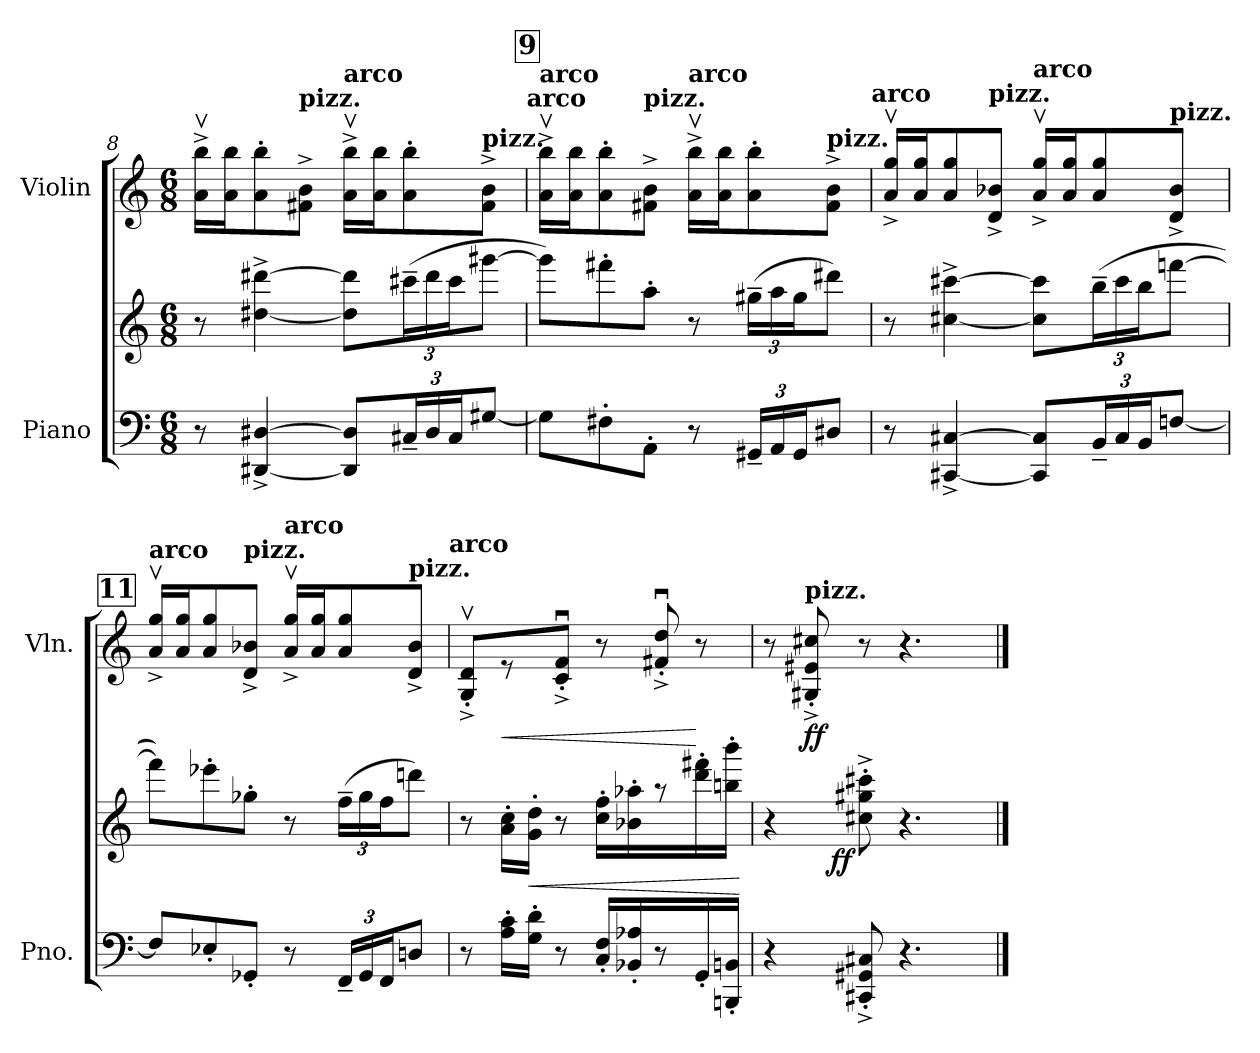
**kern	**kern	**dynam	**kern	**dynam
*part2	*part2	*part2	*part1	*part1
*staff3	*staff2	*staff2/3	*staff1	*staff1
*I"Piano	*	*	*I"Violin	*
*I'Pno.	*	*	*I'Vln.	*
*clefF4	*clefG2	*	*clefG2	*
*k[]	*k[]	*	*k[]	*
*C:	*C:	*	*C:	*
*M6/8	*M6/8	*	*M6/8	*
=8	=8	=8	=8	=8
8r	8r	.	16a\v>^> 16bb\v>^>LL	.
.	.	.	16a\ 16bb\J	.
[4DD#X/^< [4D#X/^<	[4dd#X\^> [4ddd#X\^>	.	8a\'> 8bb\'>	.
!	!	!	!LO:TX:a:B:t=pizz.	!
.	.	.	8f#X\^> 8b\^>J	.
!	!	!	!LO:TX:a:B:t=arco	!
8DD#/] 8D#/]L	8dd#\] 8ddd#\]L	.	16a\v>^> 16bb\v>^>LL	.
.	.	.	16a\ 16bb\J	.
24C#X~</L	(>24ccc#X~>\L	.	8a\'> 8bb\'>	.
24D#/	24ddd#\	.	.	.
24C#/J	24ccc#\J	.	.	.
!	!	!	!LO:TX:a:B:t=pizz.	!
[8G#X/J	[8ggg#X\J	.	8f#\^> 8b\^>J	.
!	!	!	!LO:TX:a:B:t=arco	!
!!LO:LB:g=z
!!LO:REH:place=s1:a:t=9
=9	=9	=9	=9	=9
!	!	!	!LO:TX:a:B:t=arco	!
8G#\L]	8ggg#\L])	.	16a\v>^> 16bb\v>^>LL	.
.	.	.	16a\ 16bb\J	.
8F#X'>\	8fff#X'>\	.	8a\'> 8bb\'>	.
!	!	!	!LO:TX:a:B:t=pizz.	!
8AA'>\J	8aa'>\J	.	8f#X\^> 8b\^>J	.
!	!	!	!LO:TX:a:B:t=arco	!
8r	8r	.	16a\v>^> 16bb\v>^>LL	.
.	.	.	16a\ 16bb\J	.
24GG#X~</LL	(>24gg#X~>\LL	.	8a\'> 8bb\'>	.
24AA/	24aa\	.	.	.
24GG#/J	24gg#\J	.	.	.
!	!	!	!LO:TX:a:B:t=pizz.	!
8D#X/J	8ddd#X\J)	.	8f#\^> 8b\^>J	.
!	!	!	!LO:TX:a:B:t=arco	!
=10	=10	=10	=10	=10
8r	8r	.	16a/v>^< 16gg/v>^<LL	.
.	.	.	16a/ 16gg/J	.
[4CC#X/^< [4C#X/^<	[4cc#X\^> [4ccc#X\^>	.	8a/ 8gg/	.
!	!	!	!LO:TX:a:B:t=pizz.	!
.	.	.	8d/^< 8b-X/^<J	.
!	!	!	!LO:TX:a:B:t=arco	!
8CC#/] 8C#/]L	8cc#\] 8ccc#\]L	.	16a/v>^< 16gg/v>^<LL	.
.	.	.	16a/ 16gg/J	.
24BB~</L	(>24bb~>\L	.	8a/ 8gg/	.
24C#/	24ccc#\	.	.	.
24BB/J	24bb\J	.	.	.
!	!	!	!LO:TX:a:B:t=pizz.	!
[8Fn/J	[8fffn\J	.	8d/^< 8b-/^<J	.
!!LO:LB:g=z
!!LO:REH:place=s1:a:t=11
=11	=11	=11	=11	=11
!	!	!	!LO:TX:a:B:t=arco	!
8F/L]	8fff\L])	.	16a/v>^< 16gg/v>^<LL	.
.	.	.	16a/ 16gg/J	.
8E-X'</	8eee-X'>\	.	8a/ 8gg/	.
!	!	!	!LO:TX:a:B:t=pizz.	!
8GG-X'</J	8gg-X'>\J	.	8d/^< 8b-X/^<J	.
!	!	!	!LO:TX:a:B:t=arco	!
8r	8r	.	16a/v>^< 16gg/v>^<LL	.
.	.	.	16a/ 16gg/J	.
24FF~</LL	(>24ff~>\LL	.	8a/ 8gg/	.
24GG-/	24gg-\	.	.	.
24FF/J	24ff\J	.	.	.
!	!	!	!LO:TX:a:B:t=pizz.	!
8Dn/J	8dddn\J)	.	8d/^< 8b-/^<J	.
!	!	!	!LO:TX:a:B:t=arco	!
=12	=12	=12	=12	=12
8r	8r	.	8G/v>^<'< 8d/v>^<'<L	.
!	!	!	!	!LO:HP:b
16A\'> 16c\'>LL	16a\'> 16cc\'>LL	.	8r	<
!	!	!LO:HP:b	!	!
16G\'> 16d\'>JJ	16g\'> 16dd\'>JJ	<	.	.
8r	8r	.	8c/u>^<'< 8f/u>^<'<J	.
16C/'< 16F/'<LL	16cc\'> 16ff\'>LL	.	8r	.
16BB-X/'< 16A-X/'<J	16b-X\'> 16aa-X\'>J	.	.	.
8r	8r	.	8f#X/u>^<'< 8dd/u>^<'<	.
16GG'</L	16ddd\'> 16fff#X\'>L	.	8r	[
16BBBn/'< 16BBn/'<JJ	16bbn\'> 16bbb\'>JJ	.	.	.
.	.	[	.	.
=13	=13	=13	=13	=13
*	*^	*	*	*
4r	4r	8.ryy	.	8r	.
!	!	!	!	!LO:TX:a:B:t=pizz.	!
!	!	!	!	!	!LO:DY:b
.	.	.	.	8G#X/^<'< 8e#X/^<'< 8cc#X/^<'<	ff
!	!	!	!LO:DY:b	!	!
.	.	2ryy	ff	.	.
8CC#X/^<'< 8GG#X/^<'< 8C#X/^<'<	8cc#X\^>'> 8gg#X\^>'> 8ccc#X\^>'>	.	.	8r	.
4.r	4.r	.	.	4.r	.
.	.	16ryy	.	.	.
*	*v	*v	*	*	*
==	==	==	==	==
*-	*-	*-	*-	*-
